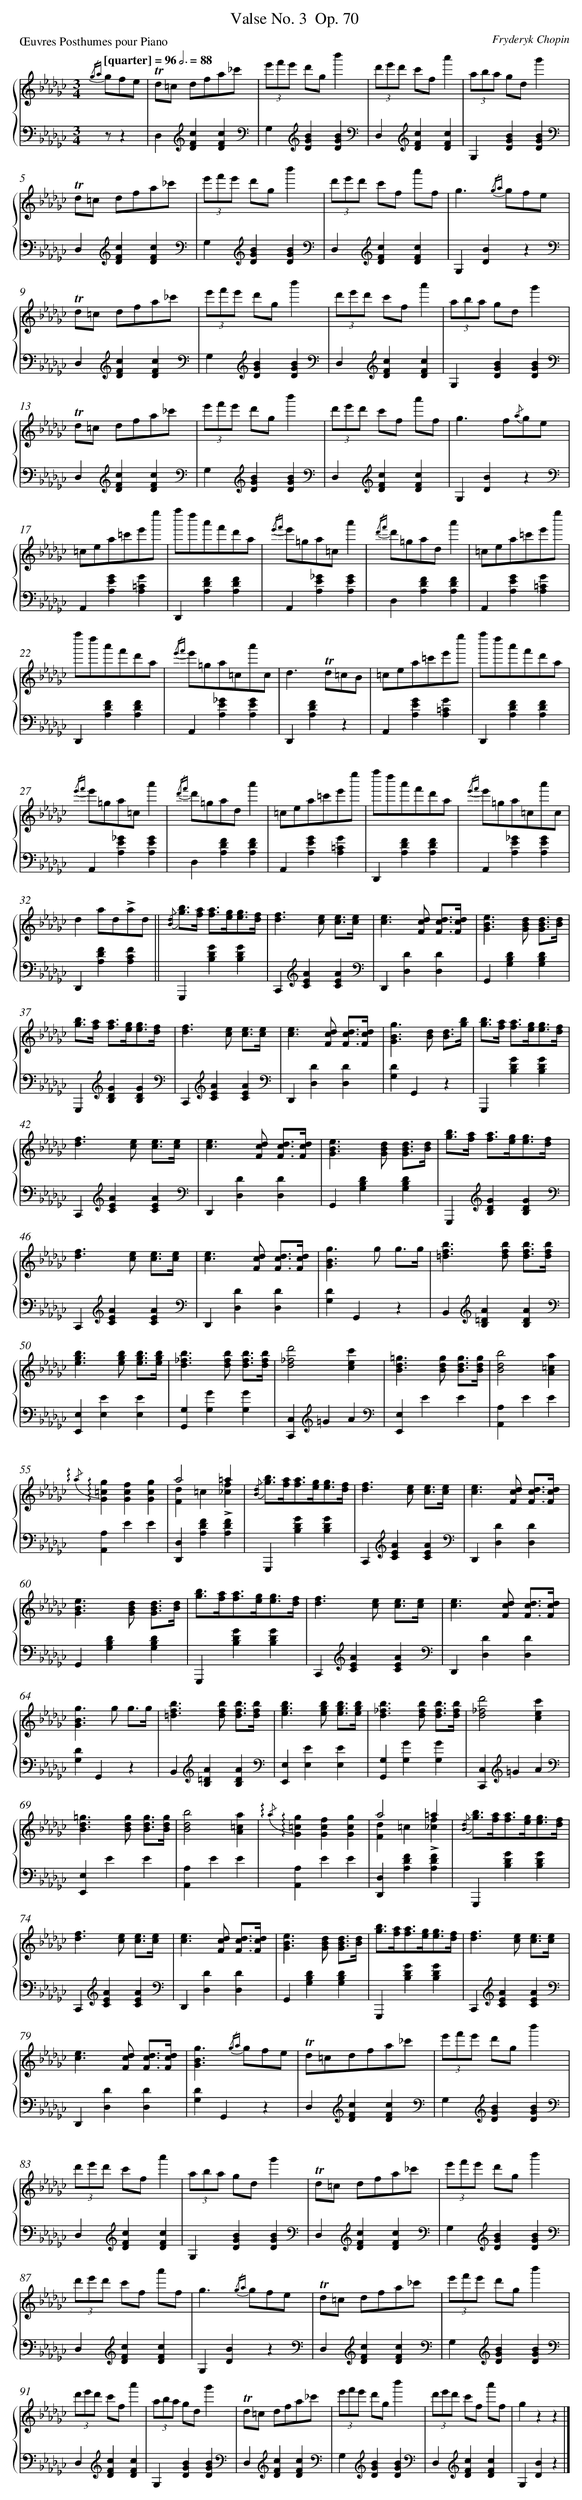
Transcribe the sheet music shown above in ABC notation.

X:1
T: Valse No. 3	 Op. 70
C: Fryderyk Chopin
L: 1/4
M: 3/4
P: Œuvres Posthumes pour Piano
Q: "[quarter] = 96" 3/4=88
%%staves {1 2}
V: 1 clef=treble
V: 2 clef=bass
K: Gb
[V:1] {/ga} g/f/e/ [I:setbarnb 1]|
[V:2] z/z |
[V:1] !trill!d/=c/ d/f/a/_c'/ |
[V:2] D,[K:clef=treble][cFD][cFD][K:clef=bass] |
[V:1] (3e'/f'/e'/ d'/g/b' |
[V:2] G,[K:clef=treble][BGD][BGD][K:clef=bass] |
[V:1] (3d'/e'/d'/ c'/f/a' |
[V:2] D,[K:clef=treble][cFD][cFD] |
[V:1] (3a/b/a/ g/d/g' |
[V:2] G,[BGD][BGD][K:clef=bass] |
[V:1] !trill!d/=c/ d/f/a/_c'/ |
[V:2] D,[K:clef=treble][cFD][cFD][K:clef=bass] |
[V:1] (3e'/f'/e'/ d'/g/b' |
[V:2] G,[K:clef=treble][BGD][BGD][K:clef=bass] |
[V:1] (3d'/e'/d'/ c'/f/ a'/f/ |
[V:2] D,[K:clef=treble][cFD][cFD] |
[V:1] g>{/ga} gf/e/ |
[V:2] G,[BD]z[K:clef=bass] |
[V:1] !trill!d/=c/ d/f/a/_c'/ |
[V:2] D,[K:clef=treble][cFD][cFD][K:clef=bass] |
[V:1] (3e'/f'/e'/ d'/g/b' |
[V:2] G,[K:clef=treble][BGD][BGD][K:clef=bass] |
[V:1] (3d'/e'/d'/ c'/f/a' |
[V:2] D,[K:clef=treble][cFD][cFD] |
[V:1] (3a/b/a/ g/d/g' |
[V:2] G,[BGD][BGD][K:clef=bass] |
[V:1] !trill!d/=c/ d/f/a/_c'/ |
[V:2] D,[K:clef=treble][cFD][cFD][K:clef=bass] |
[V:1] (3e'/f'/e'/ d'/g/b' |
[V:2] G,[K:clef=treble][BGD][BGD][K:clef=bass] |
[V:1] (3d'/e'/d'/ c'/f/ a'/f/ |
[V:2] D,[K:clef=treble][cFD][cFD] |
[V:1] g>f{/a}g/e/ |
[V:2] G,[BD]z[K:clef=bass] |
[V:1] =c/e/a/=c'/e'/e''/ |
[V:2] A,,[GEA,][G=CA,] |
[V:1] f''/d''/a'/f'/d'/a/ |
[V:2] D,,[FDA,][FDA,] |
[V:1] {/e'f'} e'/=g/a/=c/a' |
[V:2] A,,[_GEA,][GEA,] |
[V:1] {/d'f'} d'/=g/a/d/a' |
[V:2] D,[FDA,][FDA,] |
[V:1] =c/e/a/=c'/e'/e''/ |
[V:2] A,,[GEA,][G=CA,] |
[V:1] f''/d''/a'/f'/d'/a/ |
[V:2] D,,[FDA,][FDA,] |
[V:1] {/e'f'} e'/=g/a/=c/a'/c/ |
[V:2] A,,[_GEA,][GEA,] |
[V:1] d>!trill!d=c/B/ |
[V:2] D,,[FDA,]z |
[V:1] =c/e/a/=c'/e'/e''/ |
[V:2] A,,[GEA,][G=CA,] |
[V:1] f''/d''/a'/f'/d'/a/ |
[V:2] D,,[FDA,][FDA,] |
[V:1] {/e'f'} e'/=g/a/=c/a' |
[V:2] A,,[_GEA,][GEA,] |
[V:1] {/d'f'} d'/=g/a/d/a' |
[V:2] D,[FDA,][FDA,] |
[V:1] =c/e/a/=c'/e'/e''/ |
[V:2] A,,[GEA,][G=CA,] |
[V:1] f''/d''/a'/f'/d'/a/ |
[V:2] D,,[FDA,][FDA,] |
[V:1] {/e'f'} e'/=g/a/=c/a'/c/ |
[V:2] A,,[_GEA,][GEA,] |
[V:1] da/d/!accent!a/d/ ||
[V:2] D,,[FDA,][FCA,] ||
[V:1] {/[dB]} [b/g/]>[a/f/] [a/f/]>[g/e/][g3//e3//][f//d//] |
[V:2] G,,,[GDB,][GDB,] |
[V:1] [fd]>[ec] [e3//c3//][e//c//] |
[V:2] C,,[K:clef=treble][AEC][AEC][K:clef=bass] |
[V:1] [ec]>[dcF] [d3//c3//F3//][d//c//F//] |
[V:2] D,,[DD,][DD,] |
[V:1] [eBG]>[dBG] [d3//B3//G3//][d//B//] |
[V:2] G,,[DB,G,][DB,G,] |
[V:1] [b/g/]>[a/f/] [a/f/]>[g/e/][g3//e3//][f//d//] |
[V:2] G,,,[K:clef=treble][GDB,][GDB,][K:clef=bass] |
[V:1] [fd]>[ec] [e3//c3//][e//c//] |
[V:2] C,,[K:clef=treble][AEC][AEC][K:clef=bass] |
[V:1] [ec]>[dcF] [d3//c3//F3//][d//c//F//] |
[V:2] D,,[DD,][DD,] |
[V:1] [gBG]>[dB] [d3//B3//][b//g//] |
[V:2] [DG,]G,,z |
[V:1] [b/g/]>[a/f/] [a/f/]>[g/e/][g3//e3//][f//d//] |
[V:2] G,,,[GDB,][GDB,] |
[V:1] [fd]>[ec] [e3//c3//][e//c//] |
[V:2] C,,[K:clef=treble][AEC][AEC][K:clef=bass] |
[V:1] [ec]>[dcF] [d3//c3//F3//][d//c//F//] |
[V:2] D,,[DD,][DD,] |
[V:1] [eBG]>[dBG] [d3//B3//G3//][d//B//] |
[V:2] G,,[DB,G,][DB,G,] |
[V:1] [b/g/]>[a/f/] [a/f/]>[g/e/][g3//e3//][f//d//] |
[V:2] G,,,[K:clef=treble][GDB,][GDB,][K:clef=bass] |
[V:1] [fd]>[ec] [e3//c3//][e//c//] |
[V:2] C,,[K:clef=treble][AEC][AEC][K:clef=bass] |
[V:1] [ec]>[dcF] [d3//c3//F3//][d//c//F//] |
[V:2] D,,[DD,][DD,] |
[V:1] [gBG]>g g3//g// |
[V:2] [DG,]G,,z |
[V:1] [bf=d]>[bfd] [b3//f3//d3//][b//f//d//] |
[V:2] B,,[K:clef=treble][A=DB,][ADB,][K:clef=bass] |
[V:1] [bge]>[bge] [b3//g3//e3//][b//g//e//] |
[V:2] [E,E,,][EE,][EE,] |
[V:1] [b_fd]>[bfd] [b3//f3//d3//][b//f//d//] |
[V:2] [G,G,,][GG,][GG,] |
[V:1] [d'2_f2d2][c'ec] |
[V:2] [C,C,,][K:clef=treble]=GA[K:clef=bass] |
[V:1] [=gdB]>[gdB] [g3//d3//B3//][g//d//B//] |
[V:2] [E,E,,]EE |
[V:1] [b2d2B2][a=cA] |
[V:2] [A,A,,]EE |
[V:1] {/!arpeggio!a}!arpeggio![g=cG][fcG][gcG] |
[V:2] [A,A,,]EE |
[V:1] a2=a & [dF]=c!accent![f_c] |
[V:2] [D,D,,][FDA,][FDA,] |
[V:1] {/[dB]} [b/g/]>[a/f/][a/f/]>[g/e/][g3//e3//][f//d//] |
[V:2] G,,,[GDB,][GDB,] |
[V:1] [fd]>[ec] [e3//c3//][e//c//] |
[V:2] C,,[K:clef=treble][AEC][AEC][K:clef=bass] |
[V:1] [ec]>[dcF] [d3//c3//F3//][d//c//F//] |
[V:2] D,,[DD,][DD,] |
[V:1] [eBG]>[dBG] [d3//B3//G3//][d//B//] |
[V:2] G,,[DB,G,][DB,G,] |
[V:1] [b/g/]>[a/f/][a/f/]>[g/e/][g3//e3//][f//d//] |
[V:2] G,,,[GDB,][GDB,] |
[V:1] [fd]>[ec] [e3//c3//][e//c//] |
[V:2] C,,[K:clef=treble][AEC][AEC][K:clef=bass] |
[V:1] [ec]>[dcF] [d3//c3//F3//][d//c//F//] |
[V:2] D,,[DD,][DD,] |
[V:1] [gBG]>g g3//g// |
[V:2] [DG,]G,,z |
[V:1] [bf=d]>[bfd] [b3//f3//d3//][b//f//d//] |
[V:2] B,,[K:clef=treble][A=DB,][ADB,][K:clef=bass] |
[V:1] [bge]>[bge] [b3//g3//e3//][b//g//e//] |
[V:2] [E,E,,][EE,][EE,] |
[V:1] [b_fd]>[bfd] [b3//f3//d3//][b//f//d//] |
[V:2] [G,G,,][GG,][GG,] |
[V:1] [d'2_f2d2][c'ec] |
[V:2] [C,C,,][K:clef=treble]=GA[K:clef=bass] |
[V:1] [=gdB]>[gdB] [g3//d3//B3//][g//d//B//] |
[V:2] [E,E,,]EE |
[V:1] [b2d2B2][a=cA] |
[V:2] [A,A,,]EE |
[V:1] {/!arpeggio!a}!arpeggio![g=cG][fcG][gcG] |
[V:2] [A,A,,]EE |
[V:1] a2=a & [dF]=c!accent![f_c] |
[V:2] [D,D,,][FDA,][FDA,] |
[V:1] {/[dB]} [b/g/]>[a/f/][a/f/]>[g/e/][g3//e3//][f//d//] |
[V:2] G,,,[GDB,][GDB,] |
[V:1] [fd]>[ec] [e3//c3//][e//c//] |
[V:2] C,,[K:clef=treble][AEC][AEC][K:clef=bass] |
[V:1] [ec]>[dcF] [d3//c3//F3//][d//c//F//] |
[V:2] D,,[DD,][DD,] |
[V:1] [eBG]>[dBG] [d3//B3//G3//][d//B//] |
[V:2] G,,[DB,G,][DB,G,] |
[V:1] [b/g/]>[a/f/][a/f/]>[g/e/][g3//e3//][f//d//] |
[V:2] G,,,[GDB,][GDB,] |
[V:1] [fd]>[ec] [e3//c3//][e//c//] |
[V:2] C,,[K:clef=treble][AEC][AEC][K:clef=bass] |
[V:1] [ec]>[dcF] [d3//c3//F3//][d//c//F//] |
[V:2] D,,[DD,][DD,] |
[V:1] [gBG]>{/ga} gf/e/ |
[V:2] [DG,]G,,z |
[V:1] !trill!d/=c/d/f/a/_c'/ |
[V:2] D,[K:clef=treble][cFD][cFD][K:clef=bass] |
[V:1] (3e'/f'/e'/ d'/g/b' |
[V:2] G,[K:clef=treble][BGD][BGD][K:clef=bass] |
[V:1] (3d'/e'/d'/ c'/f/a' |
[V:2] D,[K:clef=treble][cFD][cFD] |
[V:1] (3a/b/a/ g/d/g' |
[V:2] G,[BGD][BGD][K:clef=bass] |
[V:1] !trill!d/=c/ d/f/a/_c'/ |
[V:2] D,[K:clef=treble][cFD][cFD][K:clef=bass] |
[V:1] (3e'/f'/e'/ d'/g/b' |
[V:2] G,[K:clef=treble][BGD][BGD][K:clef=bass] |
[V:1] (3d'/e'/d'/ c'/f/ a'/f/ |
[V:2] D,[K:clef=treble][cFD][cFD] |
[V:1] g>{/ga} gf/e/ |
[V:2] G,[BD]z[K:clef=bass] |
[V:1] !trill!d/=c/ d/f/a/_c'/ |
[V:2] D,[K:clef=treble][cFD][cFD][K:clef=bass] |
[V:1] (3e'/f'/e'/ d'/g/b' |
[V:2] G,[K:clef=treble][BGD][BGD][K:clef=bass] |
[V:1] (3d'/e'/d'/ c'/f/a' |
[V:2] D,[K:clef=treble][cFD][cFD] |
[V:1] (3a/b/a/ g/d/g' |
[V:2] G,[BGD][BGD][K:clef=bass] |
[V:1] !trill!d/=c/ d/f/a/_c'/ |
[V:2] D,[K:clef=treble][cFD][cFD][K:clef=bass] |
[V:1] (3e'/f'/e'/ d'/g/b' |
[V:2] G,[K:clef=treble][BGD][BGD][K:clef=bass] |
[V:1] (3d'/e'/d'/ c'/f/ a'/f/ |
[V:2] D,[K:clef=treble][cFD][cFD] |
[V:1] gzz |]
[V:2] G,[BD]z |]
